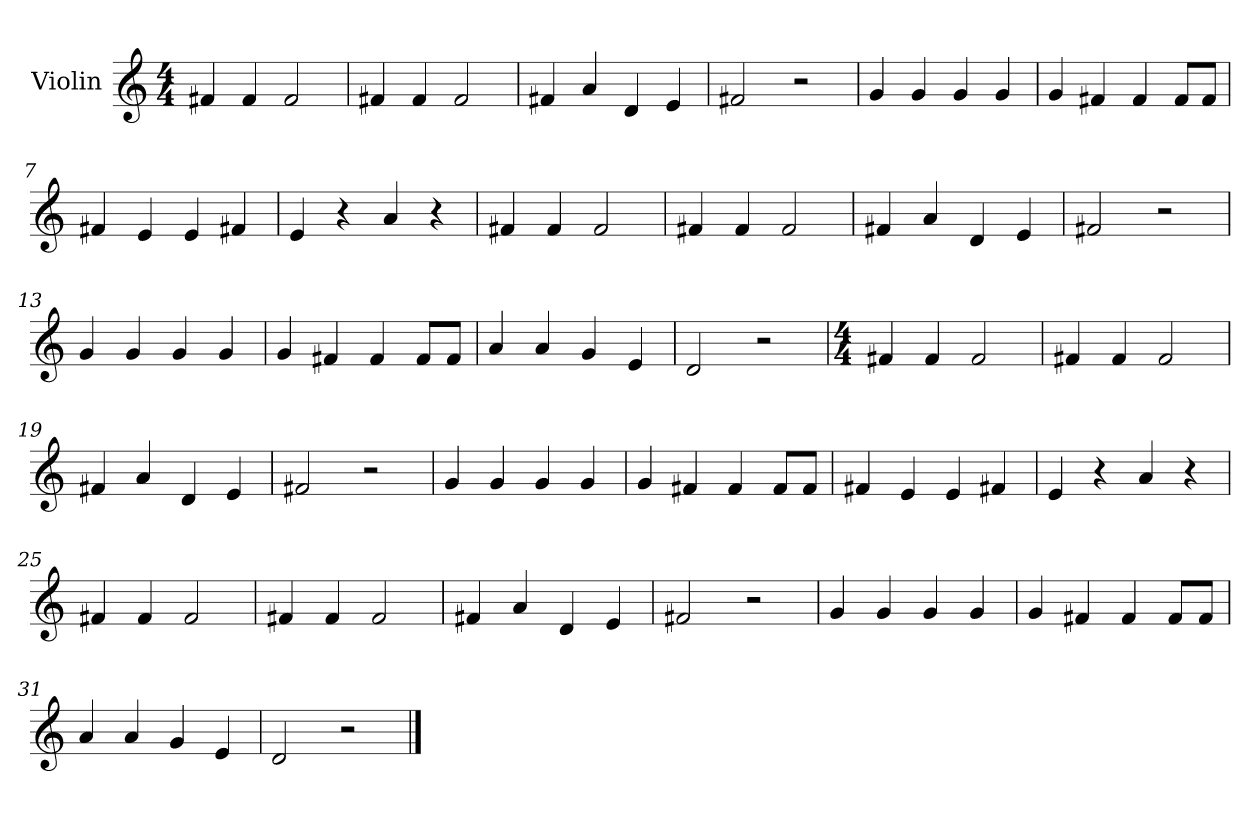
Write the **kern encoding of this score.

**kern
*part1
*staff1
*I"Violin
*I'Vln
*clefG2
*k[]
*C:
*M4/4
*MM120
=1
4f#X
4f#
2f#
=2
4f#X
4f#
2f#
=3
4f#X
4a
4d
4e
=4
2f#X
2r
=5
4g
4g
4g
4g
=6
4g
4f#X
4f#
8f#/L
8f#/J
=7
4f#X
4e
4e
4f#X
=8
4e
4r
4a
4r
=9
4f#X
4f#
2f#
=10
4f#X
4f#
2f#
=11
4f#X
4a
4d
4e
=12
2f#X
2r
=13
4g
4g
4g
4g
=14
4g
4f#X
4f#
8f#/L
8f#/J
=15
4a
4a
4g
4e
=16
2d
2r
=17
*M4/4
*MM120
4f#X
4f#
2f#
=18
4f#X
4f#
2f#
=19
4f#X
4a
4d
4e
=20
2f#X
2r
=21
4g
4g
4g
4g
=22
4g
4f#X
4f#
8f#/L
8f#/J
=23
4f#X
4e
4e
4f#X
=24
4e
4r
4a
4r
=25
4f#X
4f#
2f#
=26
4f#X
4f#
2f#
=27
4f#X
4a
4d
4e
=28
2f#X
2r
=29
4g
4g
4g
4g
=30
4g
4f#X
4f#
8f#/L
8f#/J
=31
4a
4a
4g
4e
=32
2d
2r
==
*-
